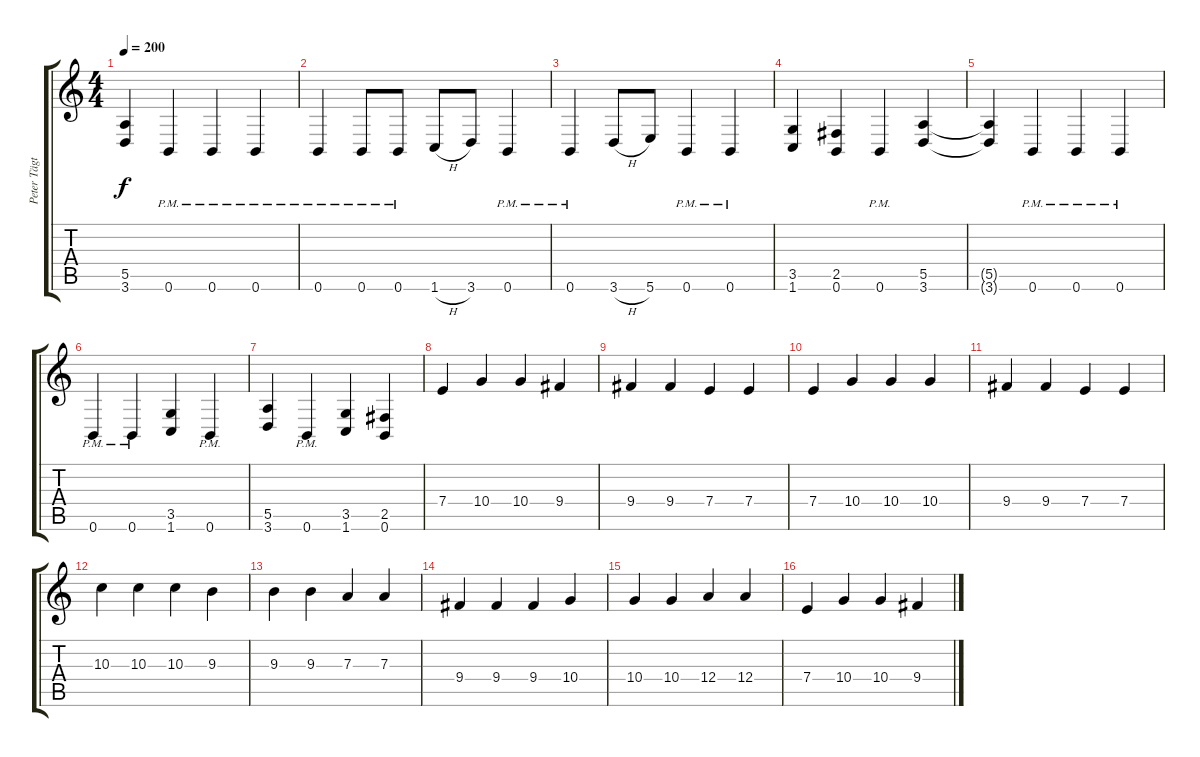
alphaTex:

\track ("Peter Tägtgren" "Peter Tägt") {instrument distortionguitar}
\staff {score tabs}
\tuning (B3 Gb3 D3 A2 E2 B1) {hide}
\ts (4 4)
\tempo 200
\clef g2
\ks c
(5.5{t} 3.6{t}).4{dy f} 0.6{pm}.4 0.6{pm}.4 0.6{pm}.4 |
0.6{pm}.4 0.6{pm}.8 0.6{pm}.8 1.6{h}.8 3.6.8 0.6{pm}.4 |
0.6{pm}.4 3.6{h}.8 5.6.8 0.6{pm}.4 0.6{pm}.4 |
(3.5 1.6).4 (2.5 0.6).4 0.6{pm}.4 (5.5 3.6).4 |
(5.5{t} 3.6{t}).4 0.6{pm}.4 0.6{pm}.4 0.6{pm}.4 |
0.6{pm}.4 0.6{pm}.4 (3.5 1.6).4 0.6{pm}.4 |
(5.5 3.6).4 0.6{pm}.4 (3.5 1.6).4 (2.5 0.6).4 |
\section ("" "")
7.4.4 10.4.4 10.4.4 9.4.4 |
9.4.4 9.4.4 7.4.4 7.4.4 |
7.4.4 10.4.4 10.4.4 10.4.4 |
9.4.4 9.4.4 7.4.4 7.4.4 |
10.3.4 10.3.4 10.3.4 9.3.4 |
9.3.4 9.3.4 7.3.4 7.3.4 |
9.4.4 9.4.4 9.4.4 10.4.4 |
10.4.4 10.4.4 12.4.4 12.4.4 |
7.4.4 10.4.4 10.4.4 9.4.4
